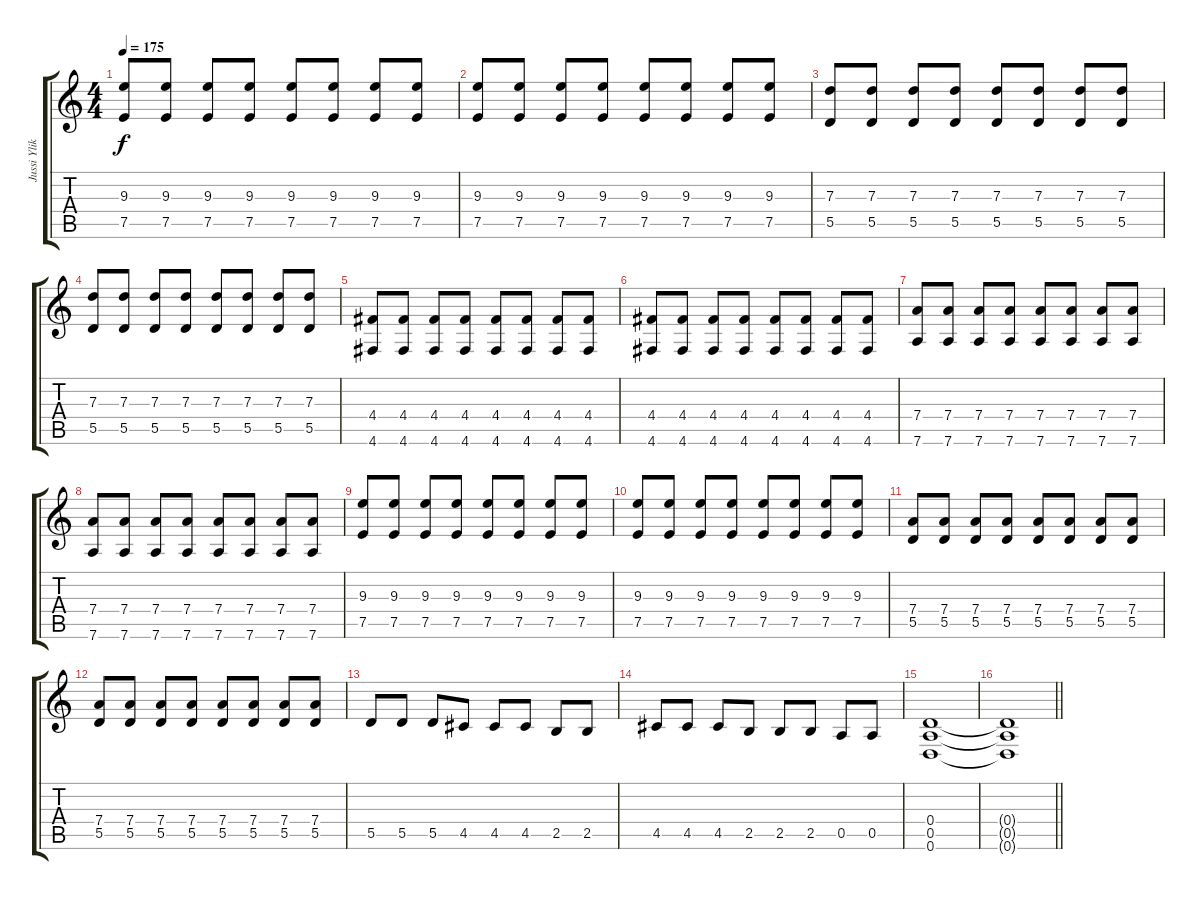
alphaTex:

\track ("Jussi Ylikoski - Guitar" "Jussi Ylik") {instrument distortionguitar}
\staff {score tabs}
\tuning (E4 B3 G3 D3 A2 D2) {hide}
\ts (4 4)
\tempo 175
\clef g2
\ks c
(9.3 7.5).8{dy f} (9.3 7.5).8 (9.3 7.5).8 (9.3 7.5).8 (9.3 7.5).8 (9.3 7.5).8 (9.3 7.5).8 (9.3 7.5).8 |
(9.3 7.5).8 (9.3 7.5).8 (9.3 7.5).8 (9.3 7.5).8 (9.3 7.5).8 (9.3 7.5).8 (9.3 7.5).8 (9.3 7.5).8 |
(7.3 5.5).8 (7.3 5.5).8 (7.3 5.5).8 (7.3 5.5).8 (7.3 5.5).8 (7.3 5.5).8 (7.3 5.5).8 (7.3 5.5).8 |
(7.3 5.5).8 (7.3 5.5).8 (7.3 5.5).8 (7.3 5.5).8 (7.3 5.5).8 (7.3 5.5).8 (7.3 5.5).8 (7.3 5.5).8 |
(4.4 4.6).8 (4.4 4.6).8 (4.4 4.6).8 (4.4 4.6).8 (4.4 4.6).8 (4.4 4.6).8 (4.4 4.6).8 (4.4 4.6).8 |
(4.4 4.6).8 (4.4 4.6).8 (4.4 4.6).8 (4.4 4.6).8 (4.4 4.6).8 (4.4 4.6).8 (4.4 4.6).8 (4.4 4.6).8 |
(7.4 7.6).8 (7.4 7.6).8 (7.4 7.6).8 (7.4 7.6).8 (7.4 7.6).8 (7.4 7.6).8 (7.4 7.6).8 (7.4 7.6).8 |
(7.4 7.6).8 (7.4 7.6).8 (7.4 7.6).8 (7.4 7.6).8 (7.4 7.6).8 (7.4 7.6).8 (7.4 7.6).8 (7.4 7.6).8 |
(9.3 7.5).8 (9.3 7.5).8 (9.3 7.5).8 (9.3 7.5).8 (9.3 7.5).8 (9.3 7.5).8 (9.3 7.5).8 (9.3 7.5).8 |
(9.3 7.5).8 (9.3 7.5).8 (9.3 7.5).8 (9.3 7.5).8 (9.3 7.5).8 (9.3 7.5).8 (9.3 7.5).8 (9.3 7.5).8 |
(7.4 5.5).8 (7.4 5.5).8 (7.4 5.5).8 (7.4 5.5).8 (7.4 5.5).8 (7.4 5.5).8 (7.4 5.5).8 (7.4 5.5).8 |
(7.4 5.5).8 (7.4 5.5).8 (7.4 5.5).8 (7.4 5.5).8 (7.4 5.5).8 (7.4 5.5).8 (7.4 5.5).8 (7.4 5.5).8 |
5.5.8 5.5.8 5.5.8 4.5.8 4.5.8 4.5.8 2.5.8 2.5.8 |
4.5.8 4.5.8 4.5.8 2.5.8 2.5.8 2.5.8 0.5.8 0.5.8 |
(0.4 0.5 0.6).1 |
\barLineRight lightlight
(0.4{t} 0.5{t} 0.6{t}).1
